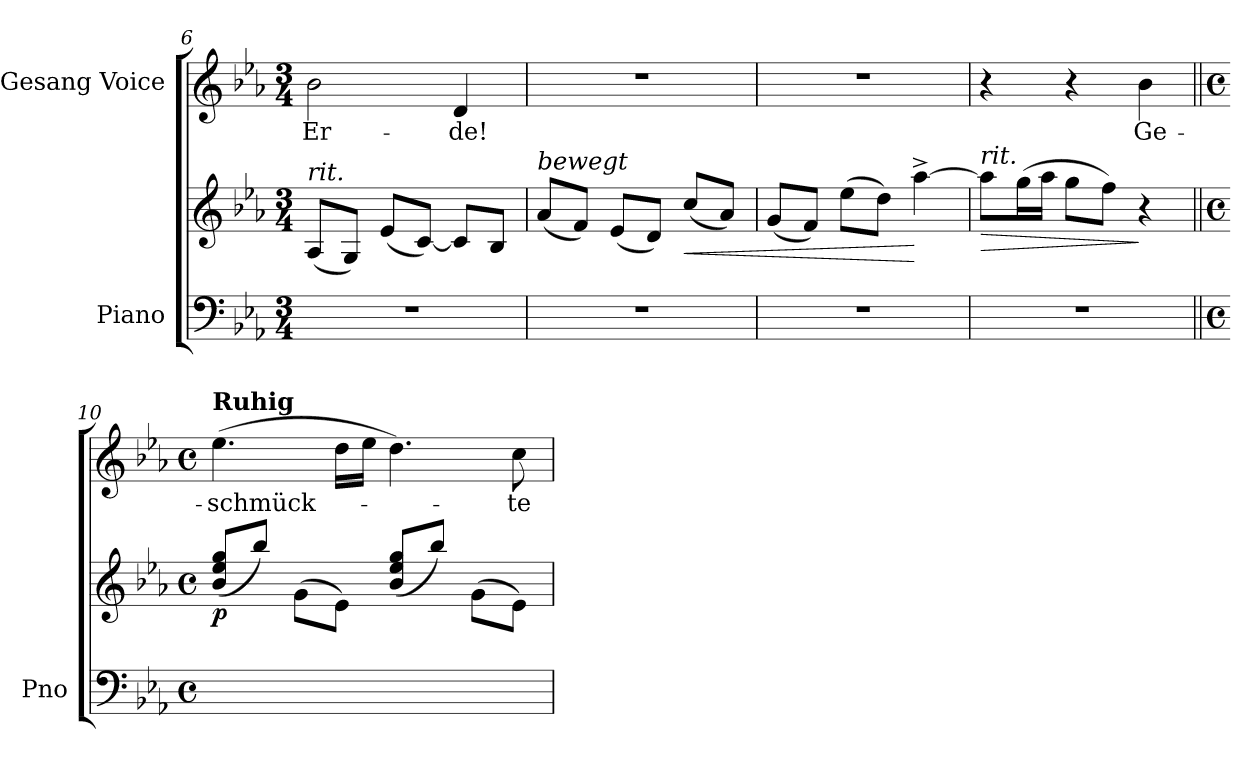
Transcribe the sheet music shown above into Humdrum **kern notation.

**kern	**kern	**dynam	**kern	**text
*part2	*part2	*part2	*part1	*part1
*staff3	*staff2	*staff2/3	*staff1	*staff1
*I"Piano	*	*	*I"Gesang Voice	*
*I'Pno	*	*	*	*
*clefF4	*clefG2	*	*clefG2	*
*k[b-e-a-]	*k[b-e-a-]	*	*k[b-e-a-]	*
*M3/4	*M3/4	*	*M3/4	*
=6	=6	=6	=6	=6
!	!LO:TX:i:t=rit.	!	!	!
2.r	(8A-/L	.	2b-\	Er-
.	8G/J)	.	.	.
.	(8e-/L	.	.	.
.	[8c/J)	.	.	.
.	8c/L]	.	4d/	-de!
.	8B-/J	.	.	.
=7	=7	=7	=7	=7
!	!LO:TX:i:t=bewegt	!	!	!
2.r	(8a-/L	.	2.r	.
.	8f/J)	.	.	.
.	(8e-/L	.	.	.
.	8d/J)	.	.	.
!	!	!LO:HP:b	!	!
.	(8cc/L	<	.	.
.	8a-/J)	.	.	.
=8	=8	=8	=8	=8
2.r	(8g/L	.	2.r	.
.	8f/J)	.	.	.
.	(8ee-\L	.	.	.
.	8dd\J)	.	.	.
.	[4aa-^\	[	.	.
=9	=9	=9	=9	=9
!	!LO:TX:i:t=rit.	!	!	!
!	!	!LO:HP:b	!	!
2.r	8aa-\L]	>	4r	.
.	(16gg\L	.	.	.
.	16aa-\JJ	.	.	.
.	8gg\L	.	4r	.
.	8ff\J)	.	.	.
.	4r	]	4b-\	Ge-
=10||	=10||	=10||	=10||	=10||
*M4/4	*M4/4	*	*M4/4	*
*met(c)	*met(c)	*	*met(c)	*
*	*^	*	*	*
!	!	!	!	!LO:TX:a:B:t=Ruhig	!
!	!	!	!LO:DY:b	!	!
4ryy	(>8b-/ 8ee-/ 8gg/L	4ryy	p	(4.ee-\	-schmück-
.	8bb-/J)	.	.	.	.
4ryy	4ryy	(<8g\L	.	.	.
.	.	8e-\J)	.	16dd\LL	.
.	.	.	.	16ee-\JJ	.
4ryy	(>8b-/ 8ee-/ 8gg/L	4ryy	.	4.dd\)	.
.	8bb-/J)	.	.	.	.
4ryy	4ryy	(<8g\L	.	.	.
.	.	8e-\J)	.	8cc\	-te
*	*v	*v	*	*	*
=	=	=	=	=
*-	*-	*-	*-	*-
